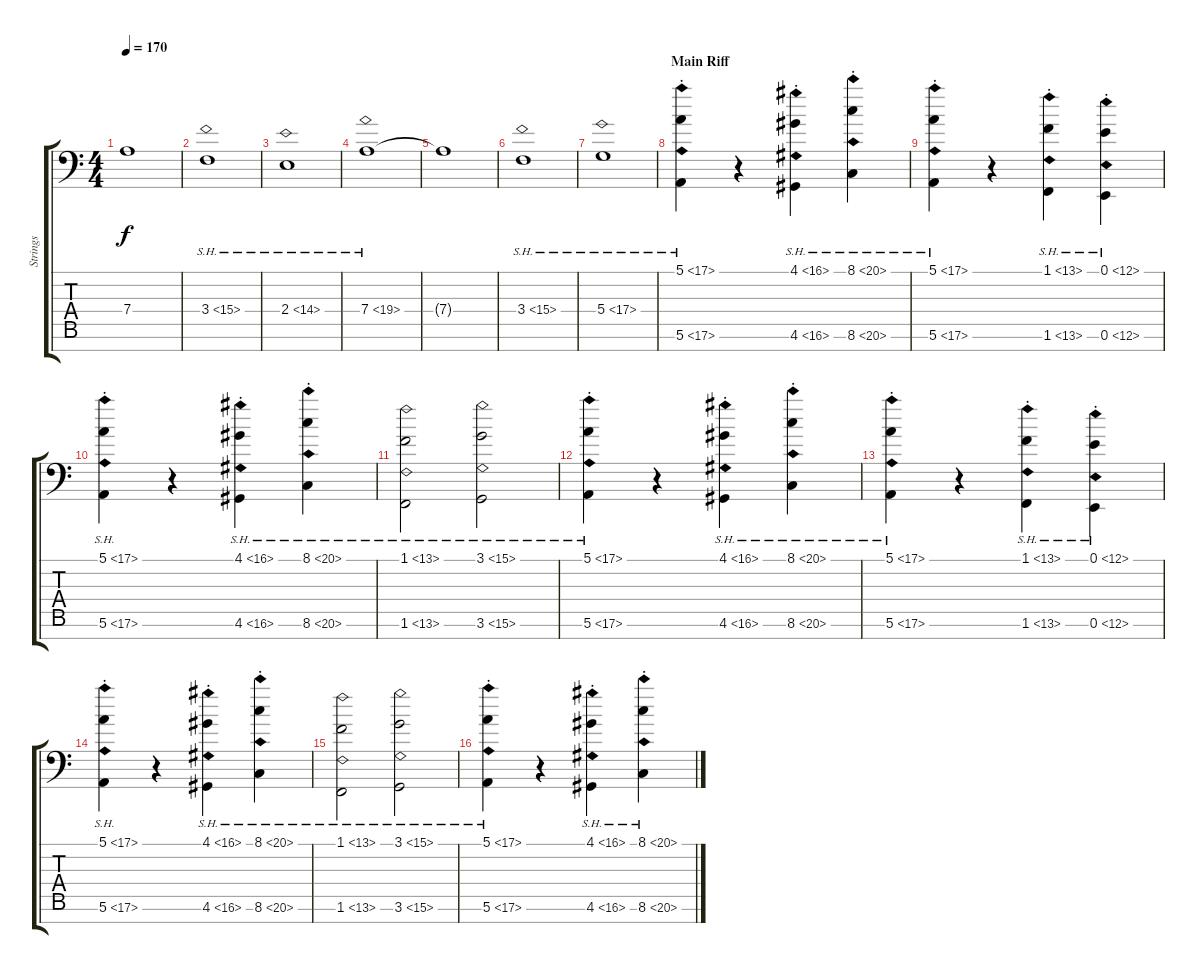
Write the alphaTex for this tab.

\track ("Strings" "Strings") {instrument stringensemble1}
\staff {score tabs}
\tuning (E4 B3 G3 D3 A2 E2 E1) {hide}
\ts (4 4)
\tempo 170
\clef f4
\ks c
7.4{t}.1{dy f} |
3.4{sh 12}.1 |
2.4{sh 12}.1 |
7.4{sh 12}.1 |
7.4{t}.1 |
3.4{sh 12}.1 |
5.4{sh 12}.1 |
\section ("" "Main Riff")
(5.1{sh 12 st} 5.6{sh 12 st}).4 r.4 (4.1{sh 12 st} 4.6{sh 12 st}).4 (8.1{sh 12 st} 8.6{sh 12 st}).4 |
(5.1{sh 12 st} 5.6{sh 12 st}).4 r.4 (1.1{sh 12 st} 1.6{sh 12 st}).4 (0.1{sh 12 st} 0.6{sh 12 st}).4 |
(5.1{sh 12 st} 5.6{sh 12 st}).4 r.4 (4.1{sh 12 st} 4.6{sh 12 st}).4 (8.1{sh 12 st} 8.6{sh 12 st}).4 |
(1.1{sh 12} 1.6{sh 12}).2 (3.1{sh 12} 3.6{sh 12}).2 |
(5.1{sh 12 st} 5.6{sh 12 st}).4 r.4 (4.1{sh 12 st} 4.6{sh 12 st}).4 (8.1{sh 12 st} 8.6{sh 12 st}).4 |
(5.1{sh 12 st} 5.6{sh 12 st}).4 r.4 (1.1{sh 12 st} 1.6{sh 12 st}).4 (0.1{sh 12 st} 0.6{sh 12 st}).4 |
(5.1{sh 12 st} 5.6{sh 12 st}).4 r.4 (4.1{sh 12 st} 4.6{sh 12 st}).4 (8.1{sh 12 st} 8.6{sh 12 st}).4 |
(1.1{sh 12} 1.6{sh 12}).2 (3.1{sh 12} 3.6{sh 12}).2 |
(5.1{sh 12 st} 5.6{sh 12 st}).4 r.4 (4.1{sh 12 st} 4.6{sh 12 st}).4 (8.1{sh 12 st} 8.6{sh 12 st}).4
